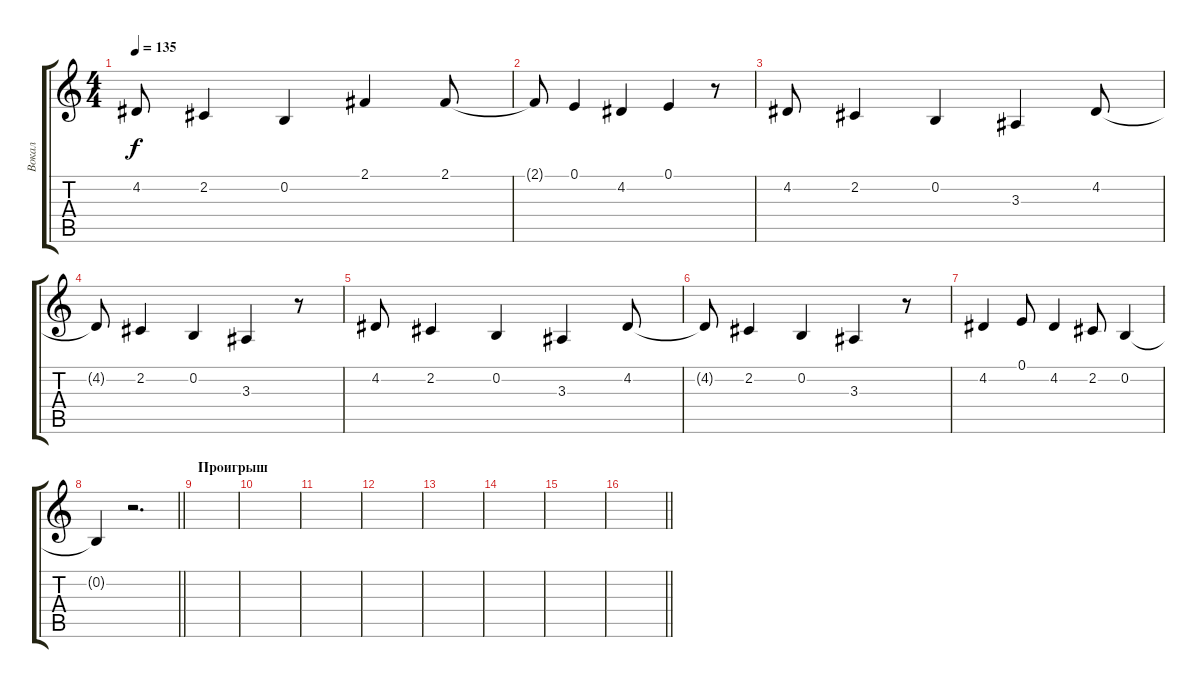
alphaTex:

\track ("Вокал" "Вокал") {instrument stringensemble1}
\staff {score tabs}
\tuning (E4 B3 G3 D3 A2 E2) {hide}
\ts (4 4)
\tempo 135
\clef g2
\ks c
4.2.8{dy f} 2.2.4 0.2.4 2.1.4 2.1.8 |
2.1{t}.8 0.1.4 4.2.4 0.1.4 r.8 |
4.2.8 2.2.4 0.2.4 3.3.4 4.2.8 |
4.2{t}.8 2.2.4 0.2.4 3.3.4 r.8 |
4.2.8 2.2.4 0.2.4 3.3.4 4.2.8 |
4.2{t}.8 2.2.4 0.2.4 3.3.4 r.8 |
4.2.4 0.1.8 4.2.4 2.2.8 0.2.4 |
\barLineRight lightlight
0.2{t}.4 r.2{d} |
\section ("" "Проигрыш")
|
|
|
|
|
|
|
\barLineRight lightlight
